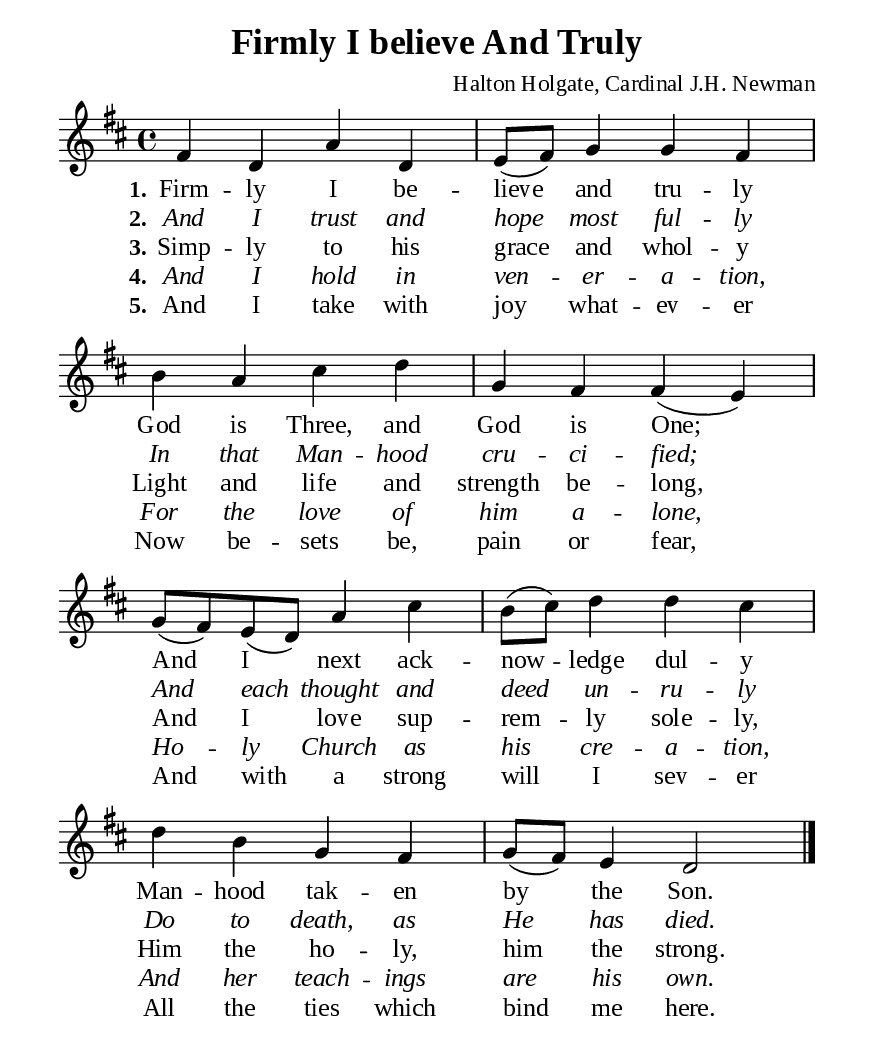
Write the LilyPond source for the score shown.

%%%%%%%%%%%%%%%%%%%%%%%%%%%%%
% CONTENTS OF THIS DOCUMENT
% 1. Common settings
% 2. Verse music
% 3. Verse lyrics
% 4. Layout
%%%%%%%%%%%%%%%%%%%%%%%%%%%%%

%%%%%%%%%%%%%%%%%%%%%%%%%%%%%
% 1. Common settings
%%%%%%%%%%%%%%%%%%%%%%%%%%%%%
\version "2.18.2"

\header {
  title = "Firmly I believe And Truly"
  composer = "Halton Holgate, Cardinal J.H. Newman"
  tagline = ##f
}

global= {
  \key d \major
  \time 4/4
  \override Score.BarNumber.break-visibility = ##(#f #f #f)
  \override Lyrics.LyricSpace.minimum-distance = #3.0
}

\paper {
  #(set-paper-size "a5")
  top-margin = 3.2\mm
  bottom-marign = 10\mm
  left-margin = 10\mm
  right-margin = 10\mm
  indent = #0
  #(define fonts
	 (make-pango-font-tree "Liberation Serif"
	 		       "Liberation Serif"
			       "Liberation Serif"
			       (/ 20 20)))
  system-system-spacing = #'((basic-distance . 3) (padding . 3))
}

printItalic = \with {
  \override LyricText.font-shape = #'italic
}

%%%%%%%%%%%%%%%%%%%%%%%%%%%%%
% 2. Verse music
%%%%%%%%%%%%%%%%%%%%%%%%%%%%%
musicVerseSoprano = \relative c' {
  %{	01	%} fis4 d a' d, |
  %{	02	%} e8 (fis) g4 g fis |
  %{	03	%} b a cis d |
  %{	04	%} g, fis fis (e) |
  %{	05	%} g8 (fis) e (d) a'4 cis |
  %{	06	%} b8 (cis) d4 d cis |
  %{	07	%} d b g fis |
  %{	08	%} g8 (fis) e4 d2 \bar "|."
}

%%%%%%%%%%%%%%%%%%%%%%%%%%%%%
% 3. Verse lyrics
%%%%%%%%%%%%%%%%%%%%%%%%%%%%%
verseOne = \lyricmode {
  \set stanza = #"1."
  Firm -- ly I be -- lieve and tru -- ly
  God is Three, and God is One;
  And I next ack -- now -- ledge dul -- y
  Man -- hood tak -- en by the Son.
}

verseTwo = \lyricmode {
  \set stanza = #"2."
  And I trust and hope most ful -- ly
  In that Man -- hood cru -- ci -- fied;
  And each thought and deed un -- ru -- ly
  Do to death, as He has died.
}

verseThree = \lyricmode {
  \set stanza = #"3."
  Simp -- ly to his grace and whol -- y
  Light and life and strength be -- long,
  And I love sup -- rem -- ly sole -- ly,
  Him the ho -- ly, him the strong.
}

verseFour = \lyricmode {
  \set stanza = #"4."
  And I hold in ven -- er -- a -- tion,
  For the love of him a -- lone,
  Ho -- ly Church as his cre -- a -- tion,
  And her teach -- ings are his own.
}

verseFive = \lyricmode {
  \set stanza = #"5."
  And I take with joy what -- ev -- er
  Now be -- sets be, pain or fear,
  And with a strong will I sev -- er
  All the ties which bind me here.
}

%%%%%%%%%%%%%%%%%%%%%%%%%%%%%
% 4. Layout
%%%%%%%%%%%%%%%%%%%%%%%%%%%%%
\score {
    \new ChoirStaff <<
      \new Staff <<
        \clef "treble"
        \new Voice = "sopranos" { \global   \musicVerseSoprano }
      >>
      \new Lyrics \lyricsto sopranos \verseOne
      \new Lyrics \printItalic \lyricsto sopranos \verseTwo
      \new Lyrics \lyricsto sopranos \verseThree
      \new Lyrics \printItalic \lyricsto sopranos \verseFour
      \new Lyrics \lyricsto sopranos \verseFive
    >>
}
